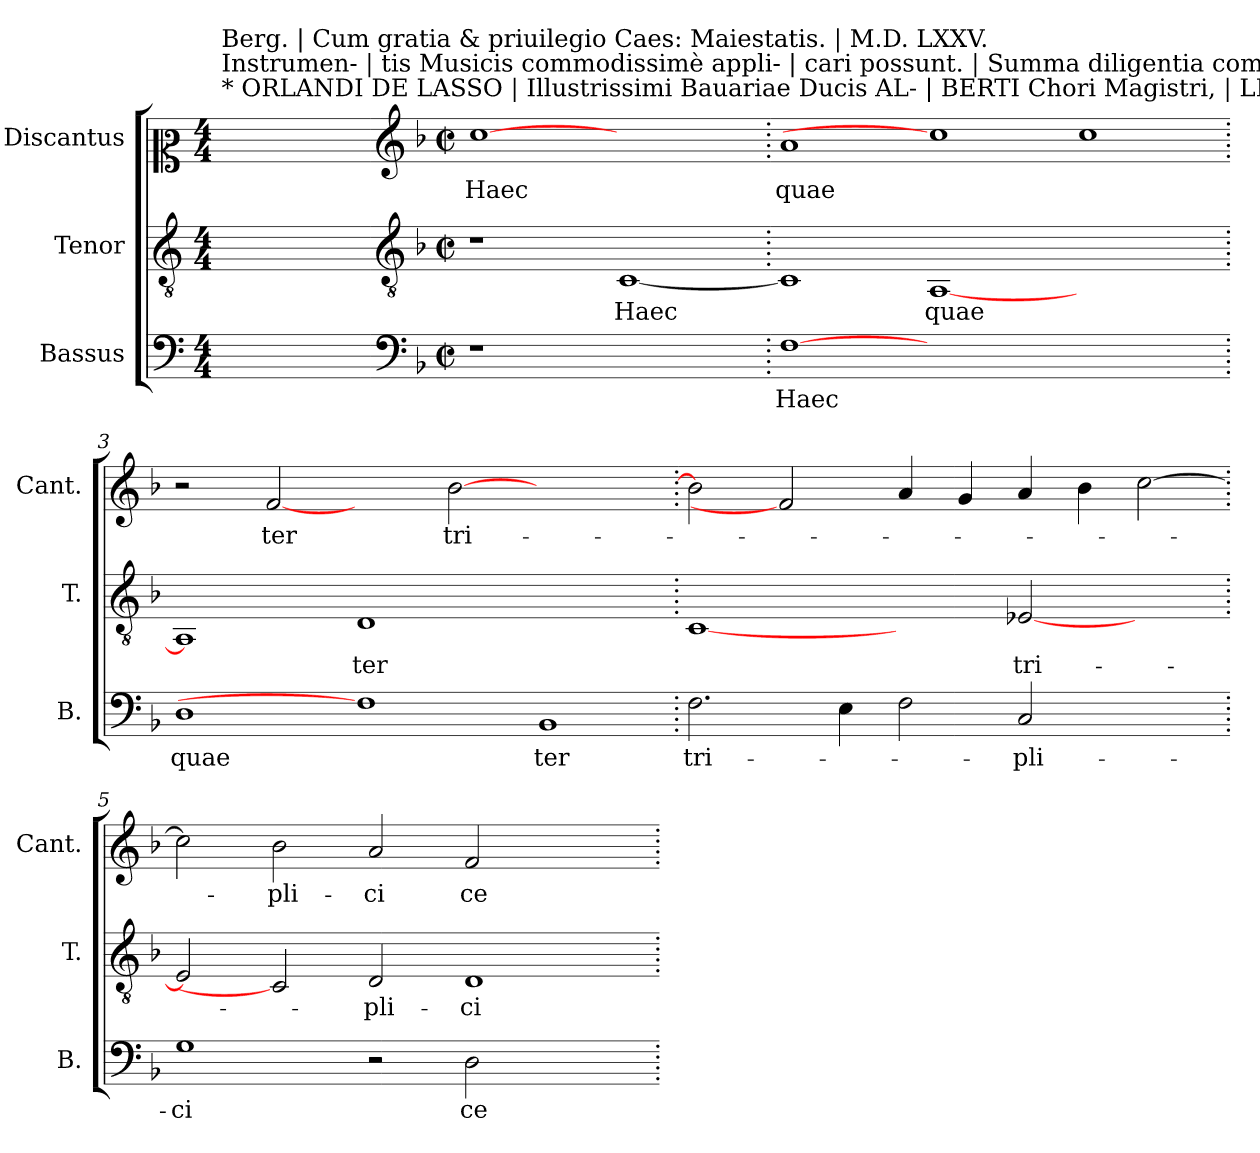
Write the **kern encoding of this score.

**kern	**text	**kern	**text	**kern	**text
*part3	*part3	*part2	*part2	*part1	*part1
*staff3	*staff3	*staff2	*staff2	*staff1	*staff1
*I"Bassus	*	*I"Tenor	*	*I"Discantus	*
*I'B.	*	*I'T.	*	*I'Cant.	*
!!LO:PB:g=z
*clefF4	*	*clefGv2	*	*clefC2	*
*k[]	*	*k[]	*	*k[]	*
*C:	*	*C:	*	*C:	*
*M4/4	*	*M4/4	*	*M4/4	*
=1	=1	=1	=1	=1	=1
!	!	!	!	!LO:TX:a:t=* ORLANDI DE LASSO | Illustrissimi Bauariae Ducis AL- | BERTI Chori Magistri, | LIBER MOTTETARVM, Trium vocum , | Quae cum viuae voci, tum omnis generis	!
!	!	!	!	!LO:TX:t=Instrumen- | tis Musicis commodissimè appli- | cari possunt. | Summa diligentia compositae, correctae, & nunc primum in lucem aeditae. | Monachij excudebat Adamus	!
!	!	!	!	!LO:TX:t=Berg. | Cum gratia & priuilegio Caes&colon; Maiestatis. | M.D. LXXV.	!
1ryy	.	1ryy	.	1ryy	.
=1-	=1-	=1-	=1-	=1-	=1-
*clefF4	*	*clefGv2	*	*clefG2	*
*k[b-]	*	*k[b-]	*	*k[b-]	*
*F:	*	*F:	*	*F:	*
*M2/2	*	*M2/2	*	*M2/2	*
*met(c|)	*	*met(c|)	*	*met(c|)	*
!LO:N:vis=1	!	!	!	!	!
!	!	!	!	!	!LO:LY:b:color=#000000
1r	.	1r	.	[1cci	Haec
!	!	!	!LO:LY:b:color=#000000	!	!
1ryy	.	[<1Ci	Haec	1ryy	.
=2.	=2.	=2.	=2.	=2.	=2.
!	!LO:LY:b:color=#000000	!	!	!	!
!	!	!	!	!	!LO:LY:b:color=#000000
[1Fi	Haec	1Ci]	.	1ai	quae
!	!	!	!LO:LY:b:color=#000000	!	!
0ryy	.	[<1AAi	quae	1cci]	.
.	.	1ryy	.	1cci	.
=3.	=3.	=3.	=3.	=3.	=3.
!	!LO:LY:b:color=#000000	!	!	!	!
1Di	quae	1AAi]	.	2r	.
!	!	!	!	!	!LO:LY:b:color=#000000
.	.	.	.	[2fi	ter
!	!	!	!LO:LY:b:color=#000000	!	!
1Fi]	.	1Di	ter	2ryy	.
!	!	!	!	!	!LO:LY:b:color=#000000
.	.	.	.	[>2b-i\	tri-
!	!LO:LY:b:color=#000000	!	!	!	!
1BB-i	ter	1ryy	.	1ryy	.
=4.	=4.	=4.	=4.	=4.	=4.
!	!LO:LY:b:color=#000000	!	!	!	!
2.Fi\	tri-	[1Ci	.	2b-i\]	.
.	.	.	.	2fi]	.
4Ei\	.	.	.	.	.
2Fi\	.	2ryy	.	4ai/	.
.	.	.	.	4gi/	.
!	!LO:LY:b:color=#000000	!	!	!	!
!	!	!	!LO:LY:b:color=#000000	!	!
2Ci/	-pli-	[<2E-Xi/	tri-	4ai/	.
.	.	.	.	4b-i\	.
2ryy	.	2ryy	.	[>2cci\	.
=5.	=5.	=5.	=5.	=5.	=5.
!	!LO:LY:b:color=#000000	!	!	!	!
1Gi	-ci	2E-i/]	.	2cci\]	.
!	!	!	!	!	!LO:LY:b:color=#000000
.	.	2Ci]	.	2b-i\	-pli-
!	!	!	!LO:LY:b:color=#000000	!	!
!	!	!	!	!	!LO:LY:b:color=#000000
2r	.	2Di/	-pli-	2ai/	-ci
!	!LO:LY:b:color=#000000	!	!	!	!
!	!	!	!LO:LY:b:color=#000000	!	!
!	!	!	!	!	!LO:LY:b:color=#000000
2Di\	ce-	1Di	-ci	2fi/	ce-
2ryy	.	.	.	2ryy	.
=.	=.	=.	=.	=.	=.
*-	*-	*-	*-	*-	*-
